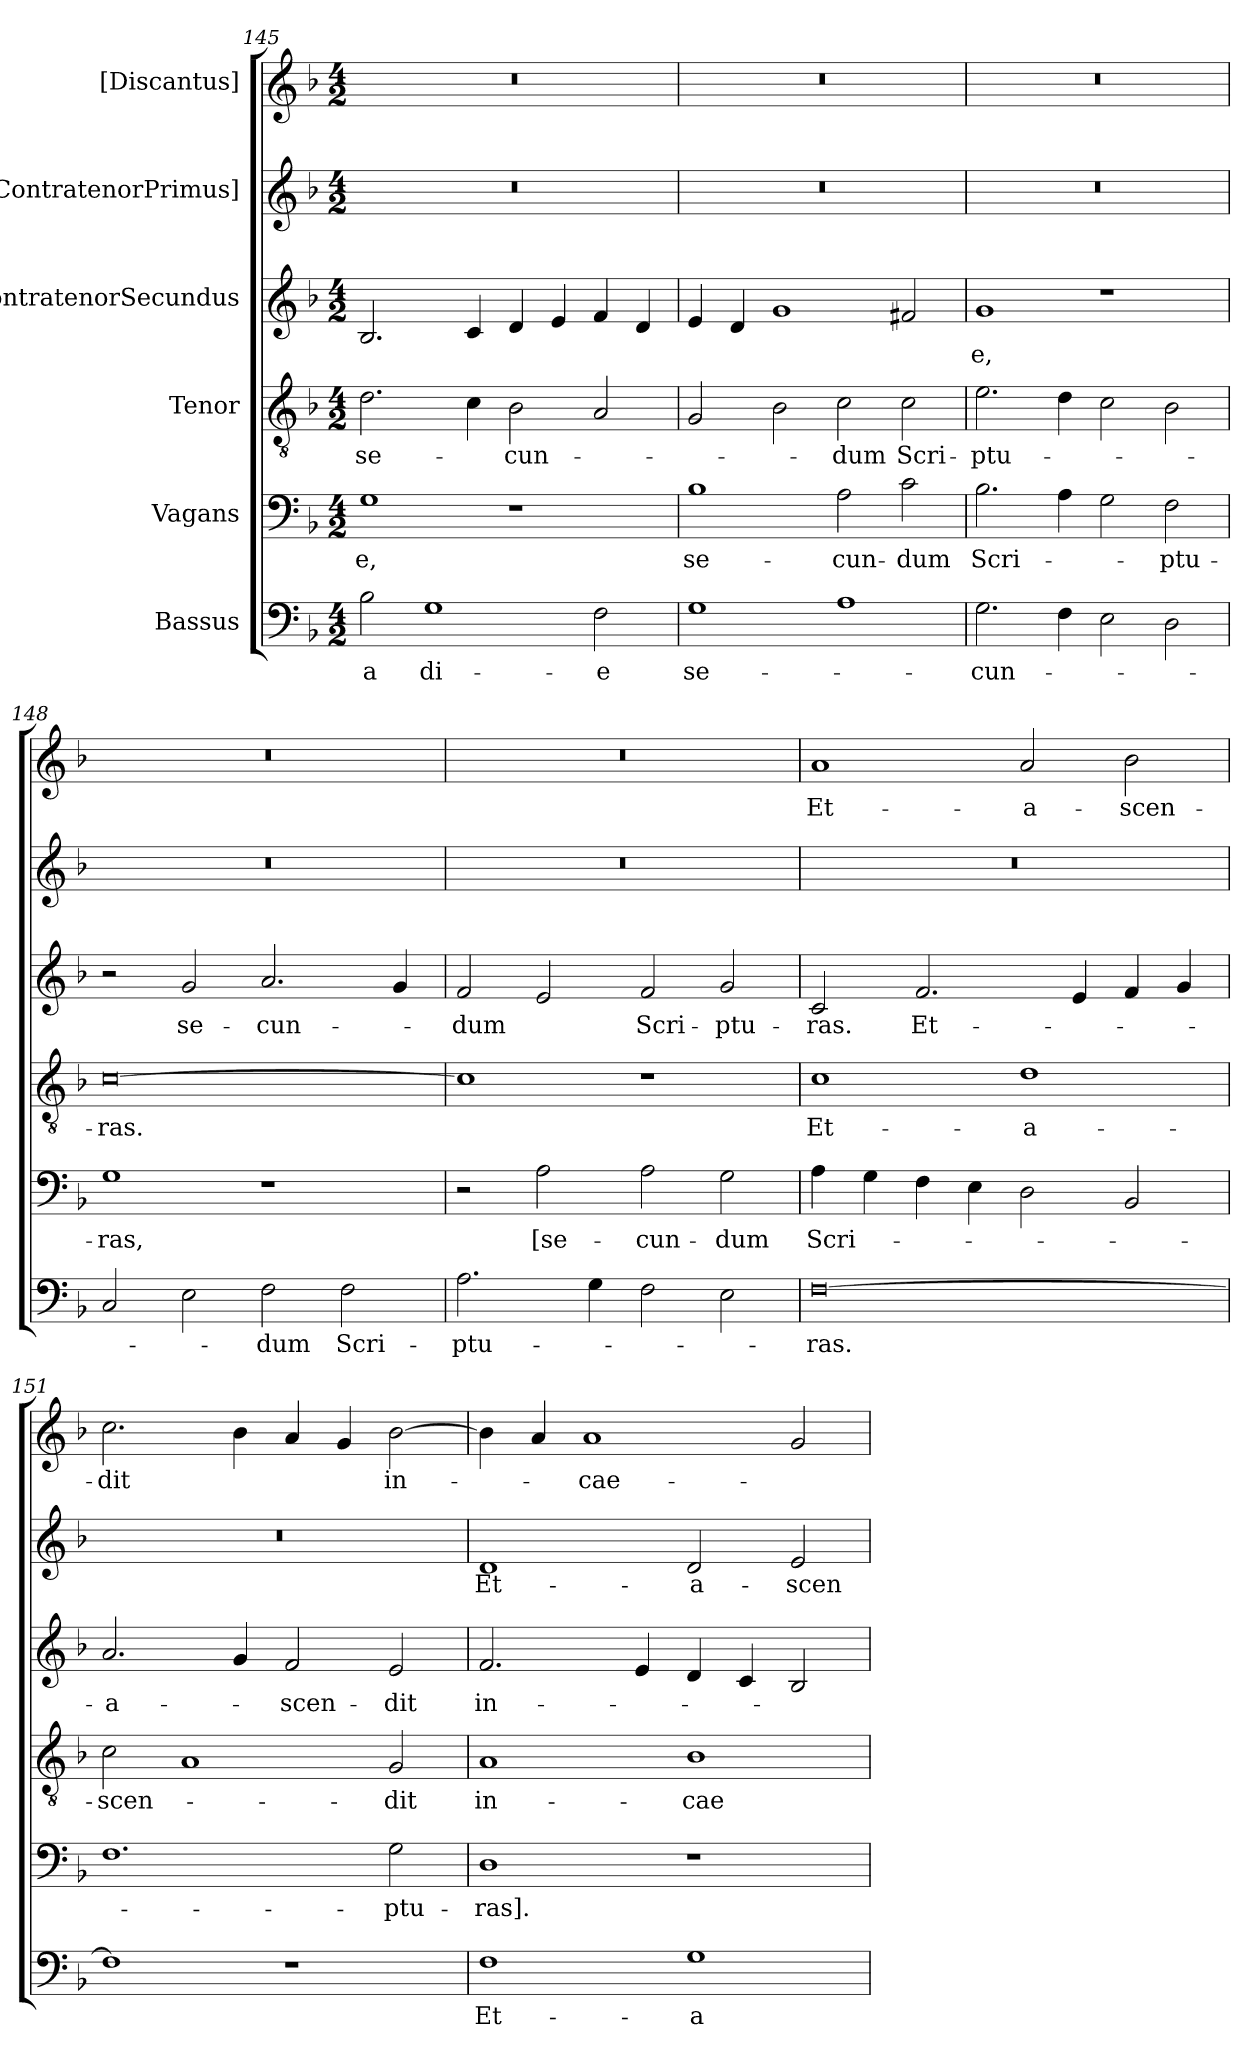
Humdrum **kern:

**kern	**text	**kern	**text	**kern	**text	**kern	**text	**kern	**text	**kern	**text
*part6	*part6	*part5	*part5	*part4	*part4	*part3	*part3	*part2	*part2	*part1	*part1
*staff6	*staff6	*staff5	*staff5	*staff4	*staff4	*staff3	*staff3	*staff2	*staff2	*staff1	*staff1
*I"Bassus	*	*I"Vagans	*	*I"Tenor	*	*I"ContratenorSecundus	*	*I"[ContratenorPrimus]	*	*I"[Discantus]	*
*clefF4	*	*clefF4	*	*clefGv2	*	*clefG2	*	*clefG2	*	*clefG2	*
*k[b-]	*	*k[b-]	*	*k[b-]	*	*k[b-]	*	*k[b-]	*	*k[b-]	*
*M4/2	*	*M4/2	*	*M4/2	*	*M4/2	*	*M4/2	*	*M4/2	*
=145	=145	=145	=145	=145	=145	=145	=145	=145	=145	=145	=145
2B-\	-a	1G\	-e,	2.d\	se-	2.B-/	.	0r	.	0r	.
1G\	di-	.	.	.	.	.	.	.	.	.	.
.	.	.	.	4c\	.	4c/	.	.	.	.	.
.	.	1r	.	2B-\	-cun-	4d/	.	.	.	.	.
.	.	.	.	.	.	4e/	.	.	.	.	.
2F\	-e	.	.	2A/	.	4f/	.	.	.	.	.
.	.	.	.	.	.	4d/	.	.	.	.	.
=146	=146	=146	=146	=146	=146	=146	=146	=146	=146	=146	=146
1G\	se-	1B-\	se-	2G/	.	4e/	.	0r	.	0r	.
.	.	.	.	.	.	4d/	.	.	.	.	.
.	.	.	.	2B-\	.	1g/	.	.	.	.	.
1A\	.	2A\	-cun-	2c\	-dum	.	.	.	.	.	.
.	.	2c\	-dum	2c\	Scri-	2f#X/	.	.	.	.	.
=147	=147	=147	=147	=147	=147	=147	=147	=147	=147	=147	=147
2.G\	-cun-	2.B-\	Scri-	2.e\	-ptu-	1g/	-e,	0r	.	0r	.
4F\	.	4A\	.	4d\	.	.	.	.	.	.	.
2E\	.	2G\	.	2c\	.	1r	.	.	.	.	.
2D\	.	2F\	-ptu-	2B-\	.	.	.	.	.	.	.
=148	=148	=148	=148	=148	=148	=148	=148	=148	=148	=148	=148
2C/	.	1G\	-ras,	[0c\	-ras.	2r	.	0r	.	0r	.
2E\	.	.	.	.	.	2g/	se-	.	.	.	.
2F\	-dum	1r	.	.	.	2.a/	-cun-	.	.	.	.
2F\	Scri-	.	.	.	.	.	.	.	.	.	.
.	.	.	.	.	.	4g/	.	.	.	.	.
=149	=149	=149	=149	=149	=149	=149	=149	=149	=149	=149	=149
2.A\	-ptu-	2r	.	1c\]	.	2f/	-dum	0r	.	0r	.
.	.	2A\	[se-	.	.	2e/	.	.	.	.	.
4G\	.	.	.	.	.	.	.	.	.	.	.
2F\	.	2A\	-cun-	1r	.	2f/	Scri-	.	.	.	.
2E\	.	2G\	-dum	.	.	2g/	-ptu-	.	.	.	.
=150	=150	=150	=150	=150	=150	=150	=150	=150	=150	=150	=150
[0F\	-ras.	4A\	Scri-	1c\	Et-	2c/	-ras.	0r	.	1a/	Et-
.	.	4G\	.	.	.	.	.	.	.	.	.
.	.	4F\	.	.	.	2.f/	Et-	.	.	.	.
.	.	4E\	.	.	.	.	.	.	.	.	.
.	.	2D\	.	1d\	a-	.	.	.	.	2a/	a-
.	.	.	.	.	.	4e/	.	.	.	.	.
.	.	2BB-/	.	.	.	4f/	.	.	.	2b-\	-scen-
.	.	.	.	.	.	4g/	.	.	.	.	.
=151	=151	=151	=151	=151	=151	=151	=151	=151	=151	=151	=151
1F\]	.	1.F\	.	2c\	-scen-	2.a/	a-	0r	.	2.cc\	-dit
.	.	.	.	1A/	.	.	.	.	.	.	.
.	.	.	.	.	.	4g/	.	.	.	4b-\	.
1r	.	.	.	.	.	2f/	-scen-	.	.	4a/	.
.	.	.	.	.	.	.	.	.	.	4g/	.
.	.	2G\	-ptu-	2G/	-dit	2e/	-dit	.	.	[2b-\	in-
=152	=152	=152	=152	=152	=152	=152	=152	=152	=152	=152	=152
1F\	Et-	1D\	-ras].	1A/	in-	2.f/	in-	1d/	Et-	4b-\]	.
.	.	.	.	.	.	.	.	.	.	4a/	.
.	.	.	.	.	.	.	.	.	.	1a/	cae-
.	.	.	.	.	.	4e/	.	.	.	.	.
1G\	a-	1r	.	1B-\	cae-	4d/	.	2d/	a-	.	.
.	.	.	.	.	.	4c/	.	.	.	.	.
.	.	.	.	.	.	2B-/	.	2e/	-scen-	2g/	.
=	=	=	=	=	=	=	=	=	=	=	=
*-	*-	*-	*-	*-	*-	*-	*-	*-	*-	*-	*-
